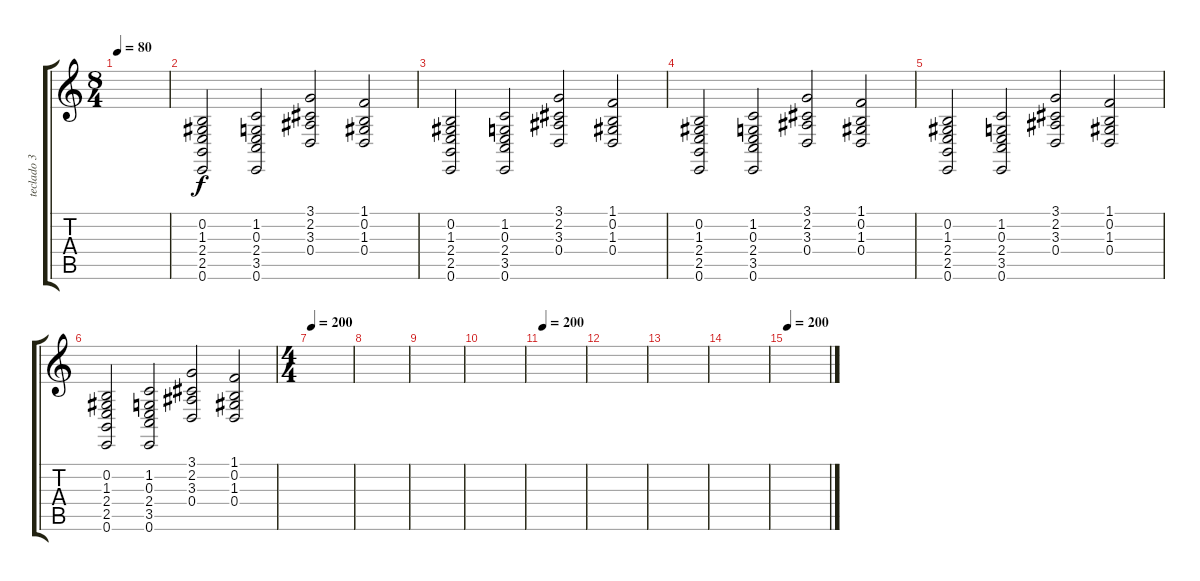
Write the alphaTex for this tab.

\track ("teclado 3" "teclado 3") {instrument churchorgan}
\staff {score tabs}
\tuning (E4 B3 G3 D3 A2 E2) {hide}
\ts (8 4)
\tempo 80
\tempo 70
\tempo 80
\clef g2
\ks c
|
(0.2 1.3 2.4 2.5 0.6).2 (1.2 0.3 2.4 3.5 0.6).2 (3.1 2.2 3.3 0.4).2 (1.1 0.2 1.3 0.4).2 |
(0.2 1.3 2.4 2.5 0.6).2 (1.2 0.3 2.4 3.5 0.6).2 (3.1 2.2 3.3 0.4).2 (1.1 0.2 1.3 0.4).2 |
(0.2 1.3 2.4 2.5 0.6).2 (1.2 0.3 2.4 3.5 0.6).2 (3.1 2.2 3.3 0.4).2 (1.1 0.2 1.3 0.4).2 |
(0.2 1.3 2.4 2.5 0.6).2 (1.2 0.3 2.4 3.5 0.6).2 (3.1 2.2 3.3 0.4).2 (1.1 0.2 1.3 0.4).2 |
(0.2 1.3 2.4 2.5 0.6).2 (1.2 0.3 2.4 3.5 0.6).2 (3.1 2.2 3.3 0.4).2 (1.1 0.2 1.3 0.4).2 |
\ts (4 4)
\tempo 200
|
|
|
|
\tempo 200
|
|
|
|
\tempo 200
